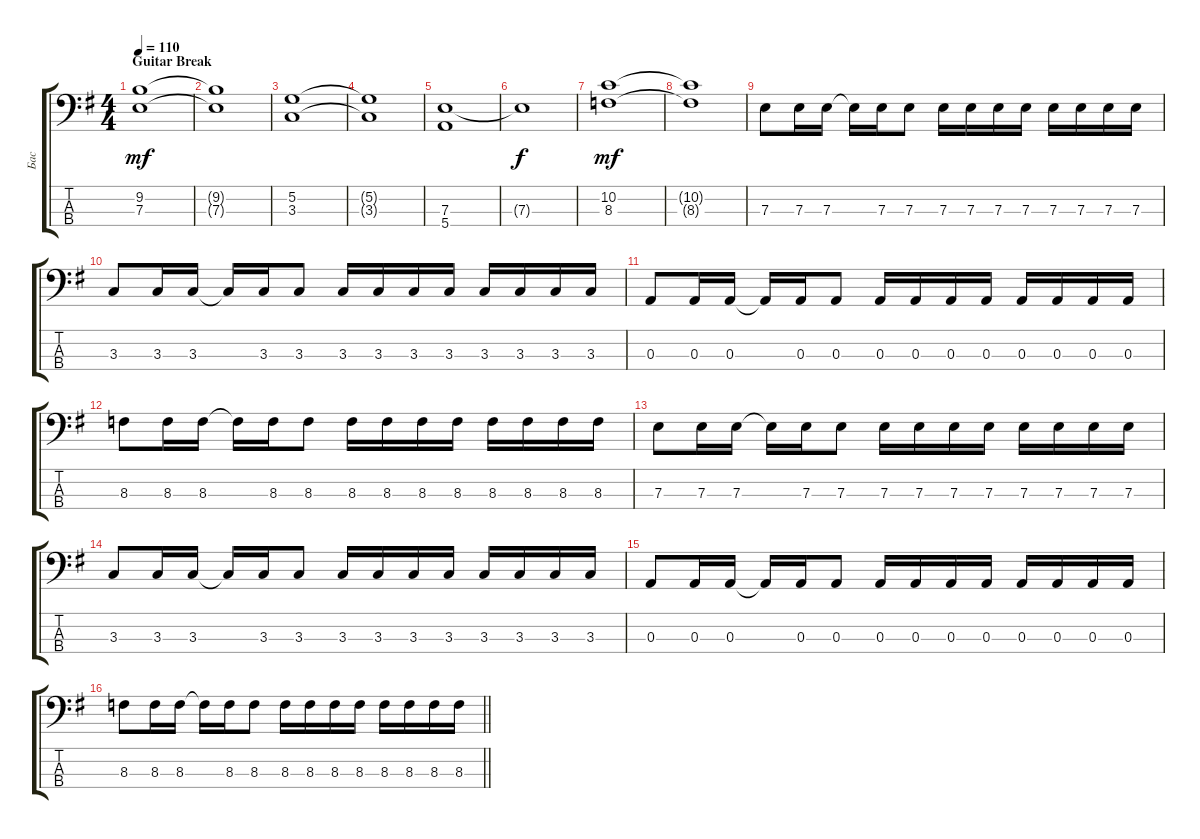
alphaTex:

\track ("Бас" "Бас") {instrument electricbassfinger}
\staff {score tabs}
\tuning (G2 D2 A1 E1) {hide}
\ts (4 4)
\section ("" "Guitar Break")
\tempo 110
\clef f4
\ks eminor
(9.2 7.3).1{dy mf} |
(9.2{t} 7.3{t}).1 |
(5.2 3.3).1 |
(5.2{t} 3.3{t}).1 |
(7.3 5.4).1 |
7.3{t}.1{dy f} |
(10.2 8.3).1{dy mf} |
(10.2{t} 8.3{t}).1 |
7.3.8 7.3.16 7.3.16 7.3{t}.16 7.3.16 7.3.8 7.3.16 7.3.16 7.3.16 7.3.16 7.3.16 7.3.16 7.3.16 7.3.16 |
3.3.8 3.3.16 3.3.16 3.3{t}.16 3.3.16 3.3.8 3.3.16 3.3.16 3.3.16 3.3.16 3.3.16 3.3.16 3.3.16 3.3.16 |
0.3.8 0.3.16 0.3.16 0.3{t}.16 0.3.16 0.3.8 0.3.16 0.3.16 0.3.16 0.3.16 0.3.16 0.3.16 0.3.16 0.3.16 |
8.3.8 8.3.16 8.3.16 8.3{t}.16 8.3.16 8.3.8 8.3.16 8.3.16 8.3.16 8.3.16 8.3.16 8.3.16 8.3.16 8.3.16 |
7.3.8 7.3.16 7.3.16 7.3{t}.16 7.3.16 7.3.8 7.3.16 7.3.16 7.3.16 7.3.16 7.3.16 7.3.16 7.3.16 7.3.16 |
3.3.8 3.3.16 3.3.16 3.3{t}.16 3.3.16 3.3.8 3.3.16 3.3.16 3.3.16 3.3.16 3.3.16 3.3.16 3.3.16 3.3.16 |
0.3.8 0.3.16 0.3.16 0.3{t}.16 0.3.16 0.3.8 0.3.16 0.3.16 0.3.16 0.3.16 0.3.16 0.3.16 0.3.16 0.3.16 |
\barLineRight lightlight
8.3.8 8.3.16 8.3.16 8.3{t}.16 8.3.16 8.3.8 8.3.16 8.3.16 8.3.16 8.3.16 8.3.16 8.3.16 8.3.16 8.3.16
